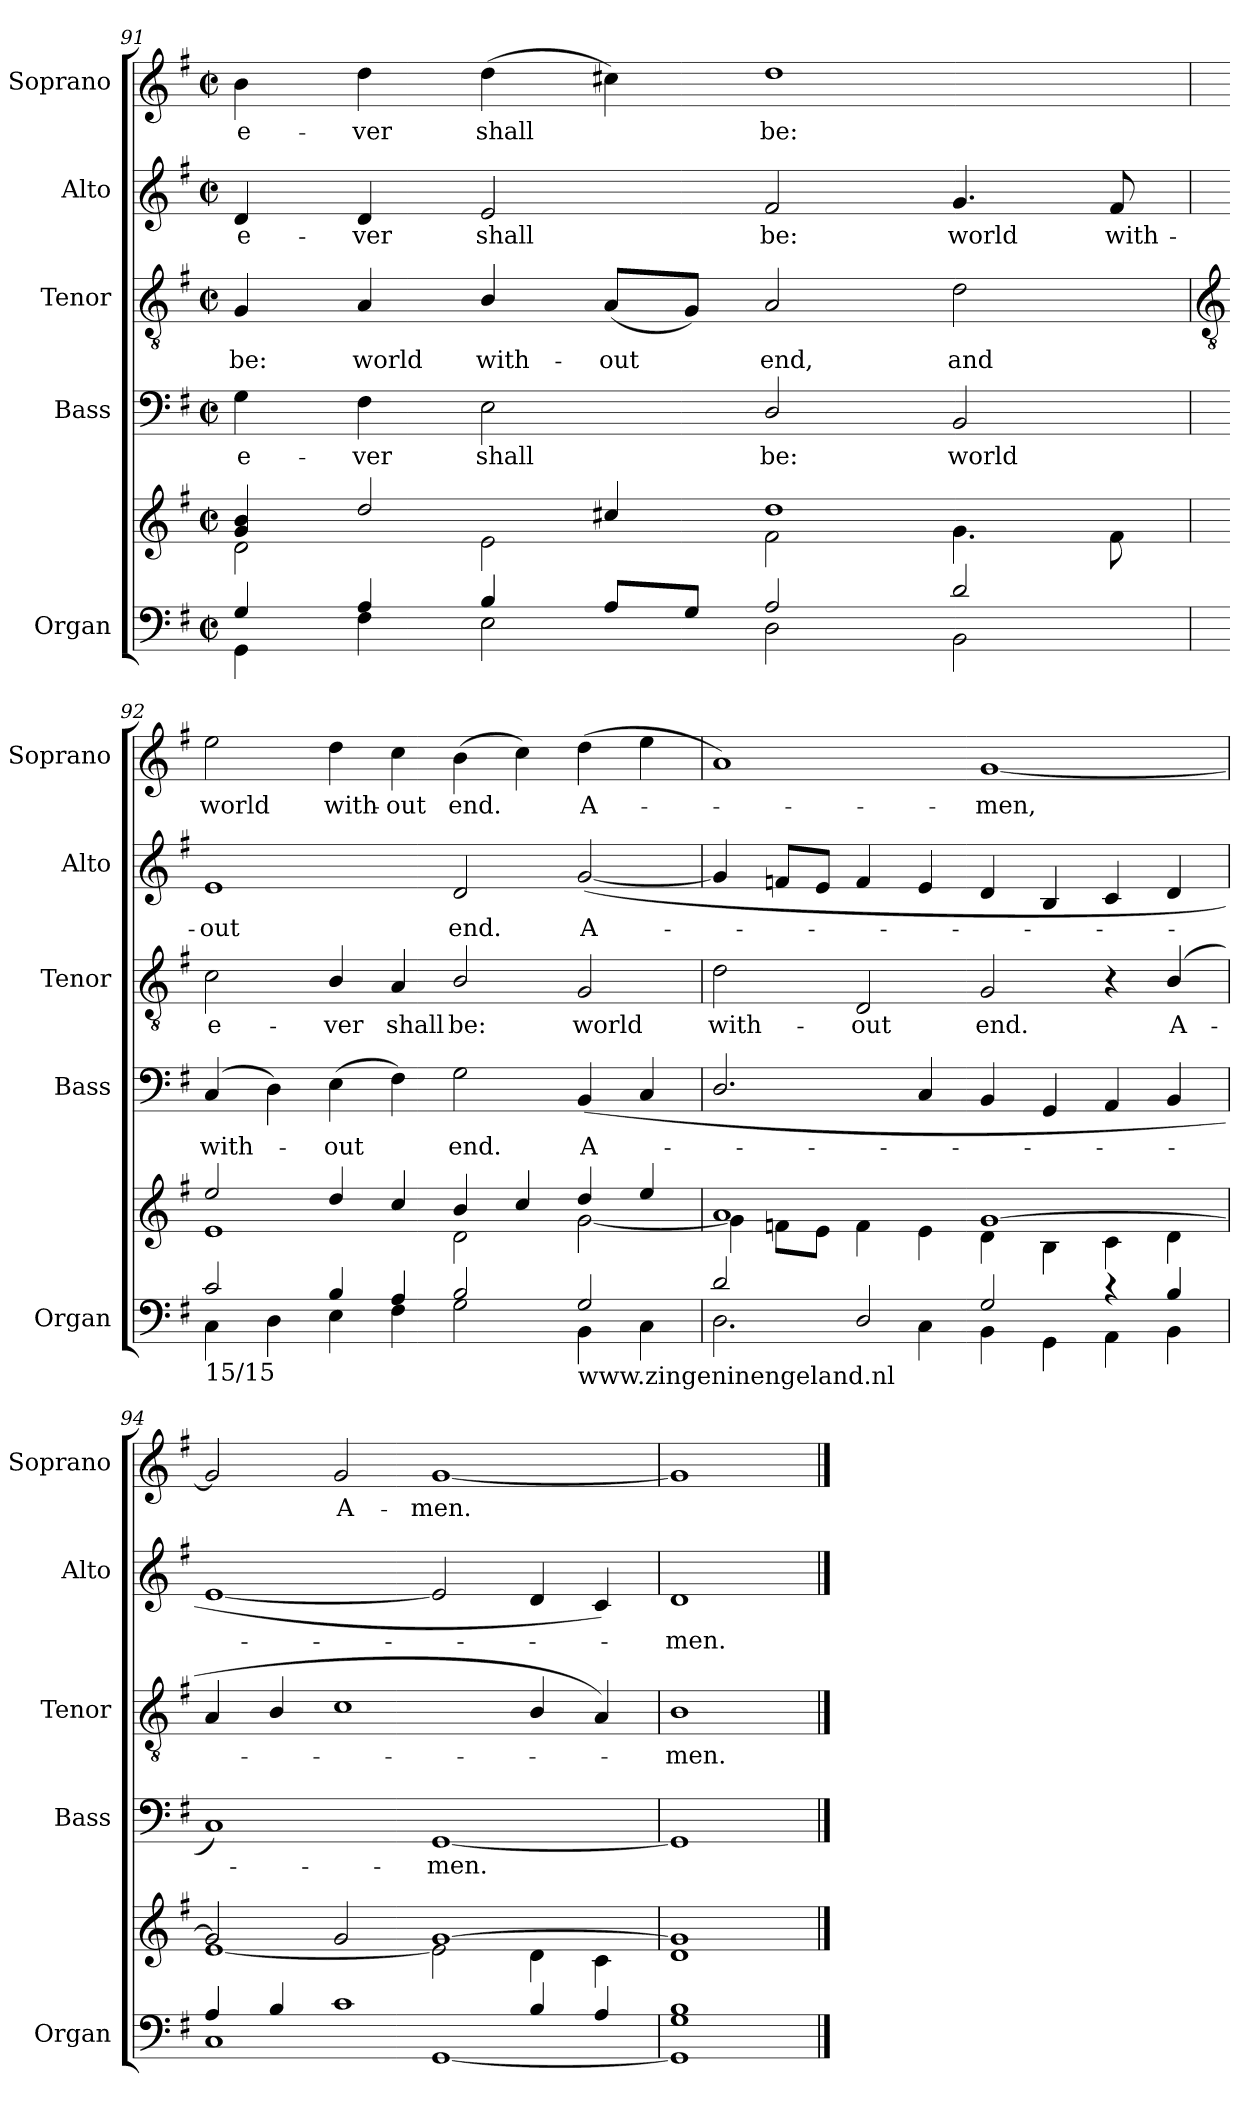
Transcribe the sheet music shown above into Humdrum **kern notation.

**kern	**kern	**kern	**text	**kern	**text	**kern	**text	**kern	**text
*part5	*part5	*part4	*part4	*part3	*part3	*part2	*part2	*part1	*part1
*staff6	*staff5	*staff4	*staff4	*staff3	*staff3	*staff2	*staff2	*staff1	*staff1
*I"Organ	*	*I"Bass	*	*I"Tenor	*	*I"Alto	*	*I"Soprano	*
*I'Organ	*	*I'Bass	*	*I'Tenor	*	*I'Alto	*	*I'Soprano	*
*clefF4	*clefG2	*clefF4	*	*clefGv2	*	*clefG2	*	*clefG2	*
*k[f#]	*k[f#]	*k[f#]	*	*k[f#]	*	*k[f#]	*	*k[f#]	*
*G:	*G:	*G:	*	*G:	*	*G:	*	*G:	*
*M4/2	*M4/2	*M4/2	*	*M4/2	*	*M4/2	*	*M4/2	*
*met(c|)	*met(c|)	*met(c|)	*	*met(c|)	*	*met(c|)	*	*met(c|)	*
=91	=91	=91	=91	=91	=91	=91	=91	=91	=91
*^	*^	*	*	*	*	*	*	*	*
!	!	!	!	!	!LO:LY:b	!	!LO:LY:b	!	!LO:LY:b	!	!LO:LY:b
4G/	4GG\	4g/ 4b/	2d\	4G	e-	4G	be:	4d	e-	4b	e-
!	!	!	!	!	!LO:LY:b	!	!LO:LY:b	!	!LO:LY:b	!	!LO:LY:b
4A/	4F#\	2dd/	.	4F#	-ver	4A	world	4d	-ver	4dd	-ver
!	!	!	!	!	!LO:LY:b	!	!LO:LY:b	!	!LO:LY:b	!	!LO:LY:b
4B/	2E\	.	2e\	2E	shall	4B/	with-	2e	shall	(>4dd	shall
!	!	!	!	!	!	!	!LO:LY:b	!	!	!	!
8A/L	.	4cc#X/	.	.	.	(<8AL	-out	.	.	4cc#X)	.
8G/J	.	.	.	.	.	8GJ)	.	.	.	.	.
!	!	!	!	!	!LO:LY:b	!	!LO:LY:b	!	!LO:LY:b	!	!LO:LY:b
2A/	2D\	1dd/	2f#\	2D/	be:	2A	end,	2f#	be:	1dd	be:
!	!	!	!	!	!LO:LY:b	!	!LO:LY:b	!	!LO:LY:b	!	!
2d/	2BB\	.	4.g\	2BB	world	2d	and	4.g	world	.	.
!	!	!	!	!	!	!	!	!	!LO:LY:b	!	!
.	.	.	8f#\	.	.	.	.	8f#	with-	.	.
!!LO:LB:g=z
=92	=92	=92	=92	=92	=92	=92	=92	=92	=92	=92	=92
*	*	*	*	*	*	*clefGv2	*	*	*	*	*
!LO:TX:b:t=15/15	!	!	!	!	!	!	!	!	!	!	!
!	!	!	!	!	!LO:LY:b	!	!LO:LY:b	!	!LO:LY:b	!	!LO:LY:b
2c/	4C\	2ee/	1e\	(<4C	with-	2c	e-	1e	-out	2ee	world
.	4D\	.	.	4D)	.	.	.	.	.	.	.
!	!	!	!	!	!LO:LY:b	!	!LO:LY:b	!	!	!	!LO:LY:b
4B/	4E\	4dd/	.	(>4E	out	4B/	-ver	.	.	4dd	with-
!	!	!	!	!	!	!	!LO:LY:b	!	!	!	!LO:LY:b
4A/	4F#\	4cc/	.	4F#)	.	4A	shall	.	.	4cc	out
!	!	!	!	!	!LO:LY:b	!	!LO:LY:b	!	!LO:LY:b	!	!LO:LY:b
2B/	2G\	4b/	2d\	2G	end.	2B/	be:	2d	end.	(>4b	end.
.	.	4cc/	.	.	.	.	.	.	.	4cc)	.
!LO:TX:b:t=www.zingeninengeland.nl	!	!	!	!	!	!	!	!	!	!	!
!	!	!	!	!	!LO:LY:b	!	!LO:LY:b	!	!LO:LY:b	!	!LO:LY:b
2G/	4BB\	4dd/	[2g\	(<4BB	A-	2G	world	(<[2g	A-	(>4dd	A-
.	4C\	4ee/	.	4C	.	.	.	.	.	4ee	.
=93	=93	=93	=93	=93	=93	=93	=93	=93	=93	=93	=93
!	!	!	!	!	!	!	!LO:LY:b	!	!	!	!
2d/	2.D\	1a/	4g\]	2.D/	.	2d	with-	4g]	.	1a)	.
.	.	.	8fn\L	.	.	.	.	8fnL	.	.	.
.	.	.	8e\J	.	.	.	.	8eJ	.	.	.
!	!	!	!	!	!	!	!LO:LY:b	!	!	!	!
2D/	.	.	4f\	.	.	2D	-out	4f	.	.	.
.	4C\	.	4e\	4C	.	.	.	4e	.	.	.
!	!	!	!	!	!	!	!LO:LY:b	!	!	!	!LO:LY:b
2G/	4BB\	[1g/	4d\	4BB	.	2G	end.	4d	.	[1g	men,
.	4GG\	.	4B\	4GG	.	.	.	4B	.	.	.
4r	4AA\	.	4c\	4AA	.	4r	.	4c	.	.	.
!	!	!	!	!	!	!	!LO:LY:b	!	!	!	!
4B/	4BB\	.	4d\	4BB	.	(<4B/	A-	4d	.	.	.
=94	=94	=94	=94	=94	=94	=94	=94	=94	=94	=94	=94
4A/	1C\	2g/]	[1e\	1C)	.	4A	.	[1e	.	2g]	.
4B/	.	.	.	.	.	4B/	.	.	.	.	.
!	!	!	!	!	!	!	!	!	!	!	!LO:LY:b
1c/	.	2g/	.	.	.	1c	.	.	.	2g	A-
!	!	!	!	!	!LO:LY:b	!	!	!	!	!	!LO:LY:b
.	[1GG\	[1g/	2e\]	[1GG	men.	.	.	2e]	.	[1g	-men.
4B/	.	.	4d\	.	.	4B/	.	4d	.	.	.
4A/	.	.	4c\	.	.	4A)	.	4c)	.	.	.
=95	=95	=95	=95	=95	=95	=95	=95	=95	=95	=95	=95
!	!	!	!	!	!	!	!LO:LY:b	!	!LO:LY:b	!	!
1G/ 1B/	1GG\]	1g/]	1d\	1GG]	.	1B	men.	1d	men.	1g]	.
*v	*v	*	*	*	*	*	*	*	*	*	*
*	*v	*v	*	*	*	*	*	*	*	*
==	==	==	==	==	==	==	==	==	==
*-	*-	*-	*-	*-	*-	*-	*-	*-	*-
